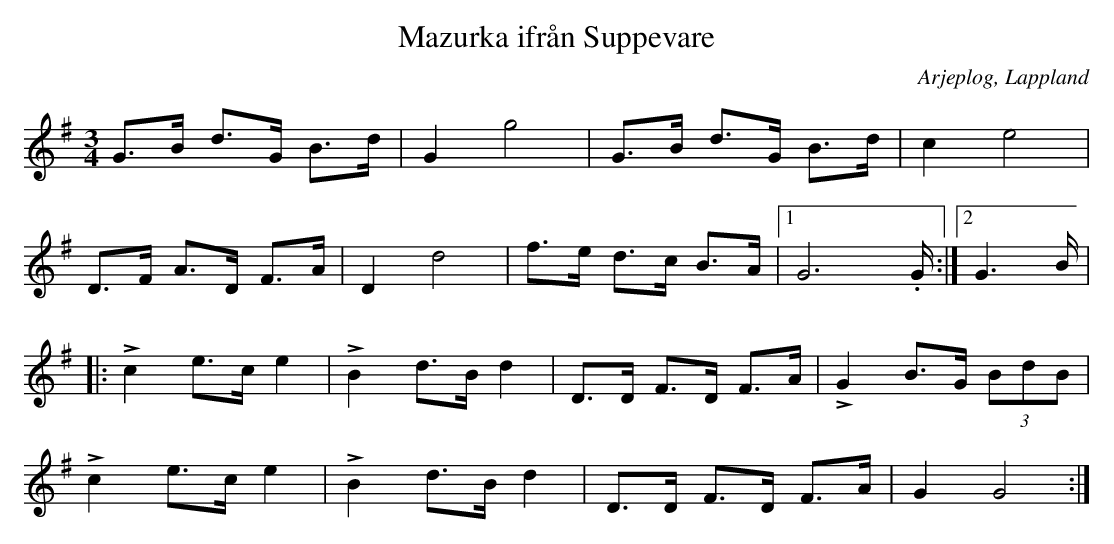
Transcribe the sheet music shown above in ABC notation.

X:1
T:Mazurka ifrån Suppevare
O:Arjeplog, Lappland
M:3/4
L:1/8
K:G
G3/2B/2 d3/2G/2 B3/2d/2|G2g4|G3/2B/2 d3/2G/2 B3/2d/2|c2e4|
D3/2F/2 A3/2D/2 F3/2A/2|D2d4|f3/2e/2 d3/2c/2 B3/2A/2|1 G6 .G/2:|2 G3B/2|
|:Lc2e3/2c/2e2|LB2d3/2B/2d2|D3/2D/2 F3/2D/2 F3/2A/2|LG2B3/2G/2 (3BdB|
Lc2e3/2c/2e2|LB2d3/2B/2d2|D3/2D/2 F3/2D/2 F3/2A/2|G2G4:|
